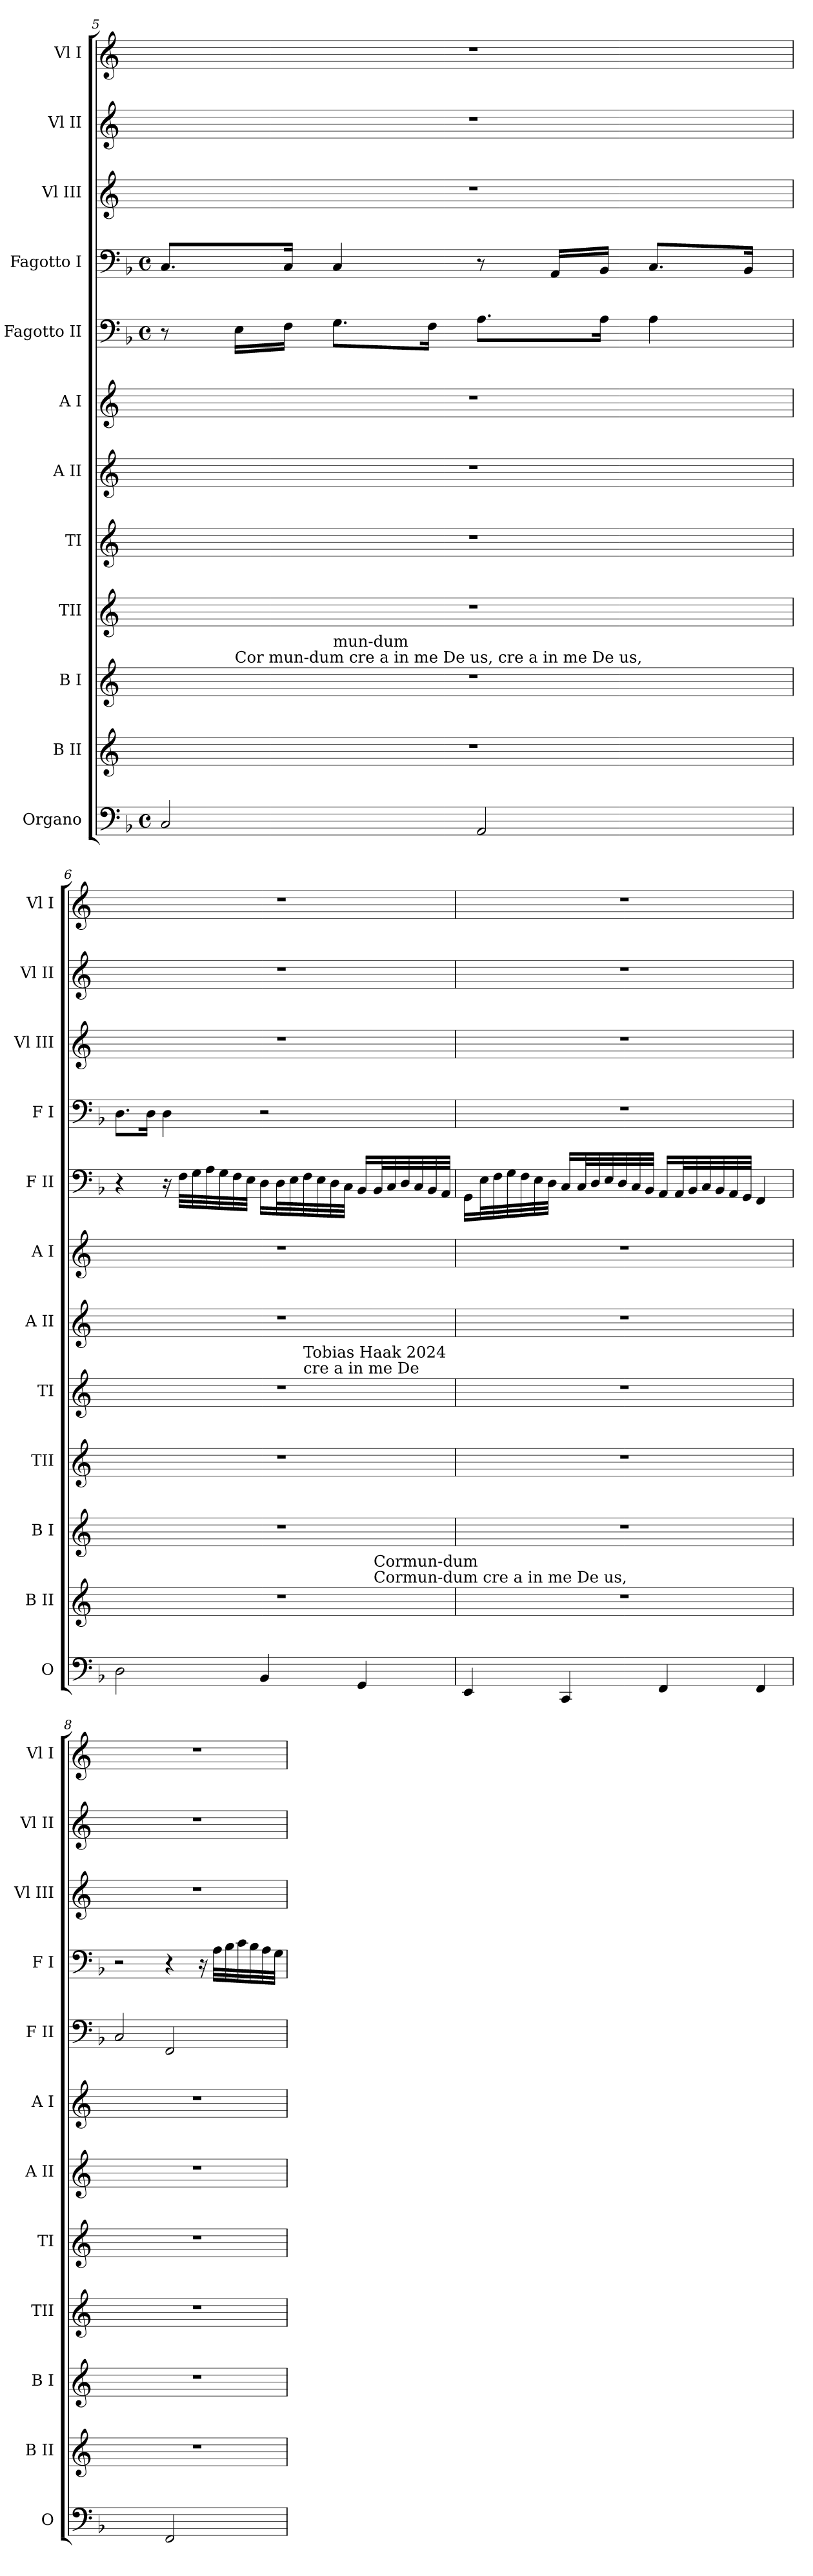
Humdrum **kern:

**kern	**kern	**kern	**kern	**kern	**kern	**kern	**kern	**kern	**kern	**kern	**kern
*part12	*part11	*part10	*part9	*part8	*part7	*part6	*part5	*part4	*part3	*part2	*part1
*staff12	*staff11	*staff10	*staff9	*staff8	*staff7	*staff6	*staff5	*staff4	*staff3	*staff2	*staff1
*I"Organo	*I"B II	*I"B I	*I"TII	*I"TI	*I"A II	*I"A I	*I"Fagotto II	*I"Fagotto I	*I"Vl III	*I"Vl II	*I"Vl I
*I'O	*I'B II	*I'B I	*I'TII	*I'TI	*I'A II	*I'A I	*I'F II	*I'F I	*I'Vl III	*I'Vl II	*I'Vl I
!!LO:PB:g=z
*clefF4	*clefG2	*clefG2	*clefG2	*clefG2	*clefG2	*clefG2	*clefF4	*clefF4	*clefG2	*clefG2	*clefG2
*k[b-]	*k[]	*k[]	*k[]	*k[]	*k[]	*k[]	*k[b-]	*k[b-]	*k[]	*k[]	*k[]
*F:	*C:	*C:	*C:	*C:	*C:	*C:	*F:	*F:	*C:	*C:	*C:
*M4/4	*	*	*	*	*	*	*M4/4	*M4/4	*	*	*
*met(c)	*	*	*	*	*	*	*met(c)	*met(c)	*	*	*
=5	=5	=5	=5	=5	=5	=5	=5	=5	=5	=5	=5
*	*	*^	*	*	*	*	*	*	*	*	*
*	*	*	*^	*	*	*	*	*	*	*	*	*
2C/	1r	1r	8ryy	4ryy	1r	1r	1r	1r	8r	8.C/L	1r	1r	1r
!	!	!	!LO:TX:a:t=Cor mun-dum cre  a in  me De us, cre  a in  me De us,	!	!	!	!	!	!	!	!	!	!
.	.	.	2..ryy	.	.	.	.	.	16E\LL	.	.	.	.
.	.	.	.	.	.	.	.	.	16F\JJ	16C/Jk	.	.	.
!	!	!	!	!LO:TX:a:t=mun-dum	!	!	!	!	!	!	!	!	!
.	.	.	.	2.ryy	.	.	.	.	8.G\L	4C/	.	.	.
.	.	.	.	.	.	.	.	.	16F\Jk	.	.	.	.
2AA/	.	.	.	.	.	.	.	.	8.A\L	8r	.	.	.
.	.	.	.	.	.	.	.	.	.	16AA/LL	.	.	.
.	.	.	.	.	.	.	.	.	16A\Jk	16BB-/JJ	.	.	.
.	.	.	.	.	.	.	.	.	4A\	8.C/L	.	.	.
.	.	.	.	.	.	.	.	.	.	16BB-/Jk	.	.	.
*	*	*v	*v	*v	*	*	*	*	*	*	*	*	*
=6	=6	=6	=6	=6	=6	=6	=6	=6	=6	=6	=6
*	*^	*	*	*^	*	*	*	*	*	*	*
2D\	1r	2ryy	1r	1r	1r	2ryy	1r	1r	4r	8.D\L	1r	1r	1r
.	.	.	.	.	.	.	.	.	.	16D\Jk	.	.	.
.	.	.	.	.	.	.	.	.	16rC	4D\	.	.	.
.	.	.	.	.	.	.	.	.	32F\LLL	.	.	.	.
.	.	.	.	.	.	.	.	.	32G\	.	.	.	.
.	.	.	.	.	.	.	.	.	32A\	.	.	.	.
.	.	.	.	.	.	.	.	.	32G\	.	.	.	.
.	.	.	.	.	.	.	.	.	32F\	.	.	.	.
.	.	.	.	.	.	.	.	.	32E\JJJ	.	.	.	.
4BB-/	.	4ryy	.	.	.	8ryy	.	.	16D\LL	2r	.	.	.
.	.	.	.	.	.	.	.	.	32D\L	.	.	.	.
.	.	.	.	.	.	.	.	.	32E\	.	.	.	.
!	!	!	!	!	!	!LO:TX:a:t=cre  a in me De	!	!	!	!	!	!	!
!	!	!	!	!	!	!LO:TX:a:t=Tobias Haak 2024	!	!	!	!	!	!	!
.	.	.	.	.	.	4.ryy	.	.	32F\	.	.	.	.
.	.	.	.	.	.	.	.	.	32E\	.	.	.	.
.	.	.	.	.	.	.	.	.	32D\	.	.	.	.
.	.	.	.	.	.	.	.	.	32C\JJJ	.	.	.	.
4GG/	.	16ryy	.	.	.	.	.	.	16BB-/LL	.	.	.	.
!	!	!LO:TX:a:t=Cormun-dum   cre  a in me De us,	!	!	!	!	!	!	!	!	!	!	!
!	!	!LO:TX:a:t=Cormun-dum	!	!	!	!	!	!	!	!	!	!	!
.	.	8.ryy	.	.	.	.	.	.	32BB-/L	.	.	.	.
.	.	.	.	.	.	.	.	.	32C/	.	.	.	.
.	.	.	.	.	.	.	.	.	32D/	.	.	.	.
.	.	.	.	.	.	.	.	.	32C/	.	.	.	.
.	.	.	.	.	.	.	.	.	32BB-/	.	.	.	.
.	.	.	.	.	.	.	.	.	32AA/JJJ	.	.	.	.
*	*v	*v	*	*	*v	*v	*	*	*	*	*	*	*
=7	=7	=7	=7	=7	=7	=7	=7	=7	=7	=7	=7
4EE/	1r	1r	1r	1r	1r	1r	16GG\LL	1r	1r	1r	1r
.	.	.	.	.	.	.	32E\L	.	.	.	.
.	.	.	.	.	.	.	32F\	.	.	.	.
.	.	.	.	.	.	.	32G\	.	.	.	.
.	.	.	.	.	.	.	32F\	.	.	.	.
.	.	.	.	.	.	.	32E\	.	.	.	.
.	.	.	.	.	.	.	32D\JJJ	.	.	.	.
4CC/	.	.	.	.	.	.	16C/LL	.	.	.	.
.	.	.	.	.	.	.	32C/L	.	.	.	.
.	.	.	.	.	.	.	32D/	.	.	.	.
.	.	.	.	.	.	.	32E/	.	.	.	.
.	.	.	.	.	.	.	32D/	.	.	.	.
.	.	.	.	.	.	.	32C/	.	.	.	.
.	.	.	.	.	.	.	32BB-/JJJ	.	.	.	.
4FF/	.	.	.	.	.	.	16AA/LL	.	.	.	.
.	.	.	.	.	.	.	32AA/L	.	.	.	.
.	.	.	.	.	.	.	32BB-/	.	.	.	.
.	.	.	.	.	.	.	32C/	.	.	.	.
.	.	.	.	.	.	.	32BB-/	.	.	.	.
.	.	.	.	.	.	.	32AA/	.	.	.	.
.	.	.	.	.	.	.	32GG/JJJ	.	.	.	.
4FF/	.	.	.	.	.	.	4FF/	.	.	.	.
!!LO:PB:g=z
=8	=8	=8	=8	=8	=8	=8	=8	=8	=8	=8	=8
2ryy	1r	1r	1r	1r	1r	1r	2C/	2r	1r	1r	1r
2FF/	.	.	.	.	.	.	2FF/	4r	.	.	.
.	.	.	.	.	.	.	.	16rC	.	.	.
.	.	.	.	.	.	.	.	32A\LLL	.	.	.
.	.	.	.	.	.	.	.	32B-\	.	.	.
.	.	.	.	.	.	.	.	32c\	.	.	.
.	.	.	.	.	.	.	.	32B-\	.	.	.
.	.	.	.	.	.	.	.	32A\	.	.	.
.	.	.	.	.	.	.	.	32G\JJJ	.	.	.
=	=	=	=	=	=	=	=	=	=	=	=
*-	*-	*-	*-	*-	*-	*-	*-	*-	*-	*-	*-
